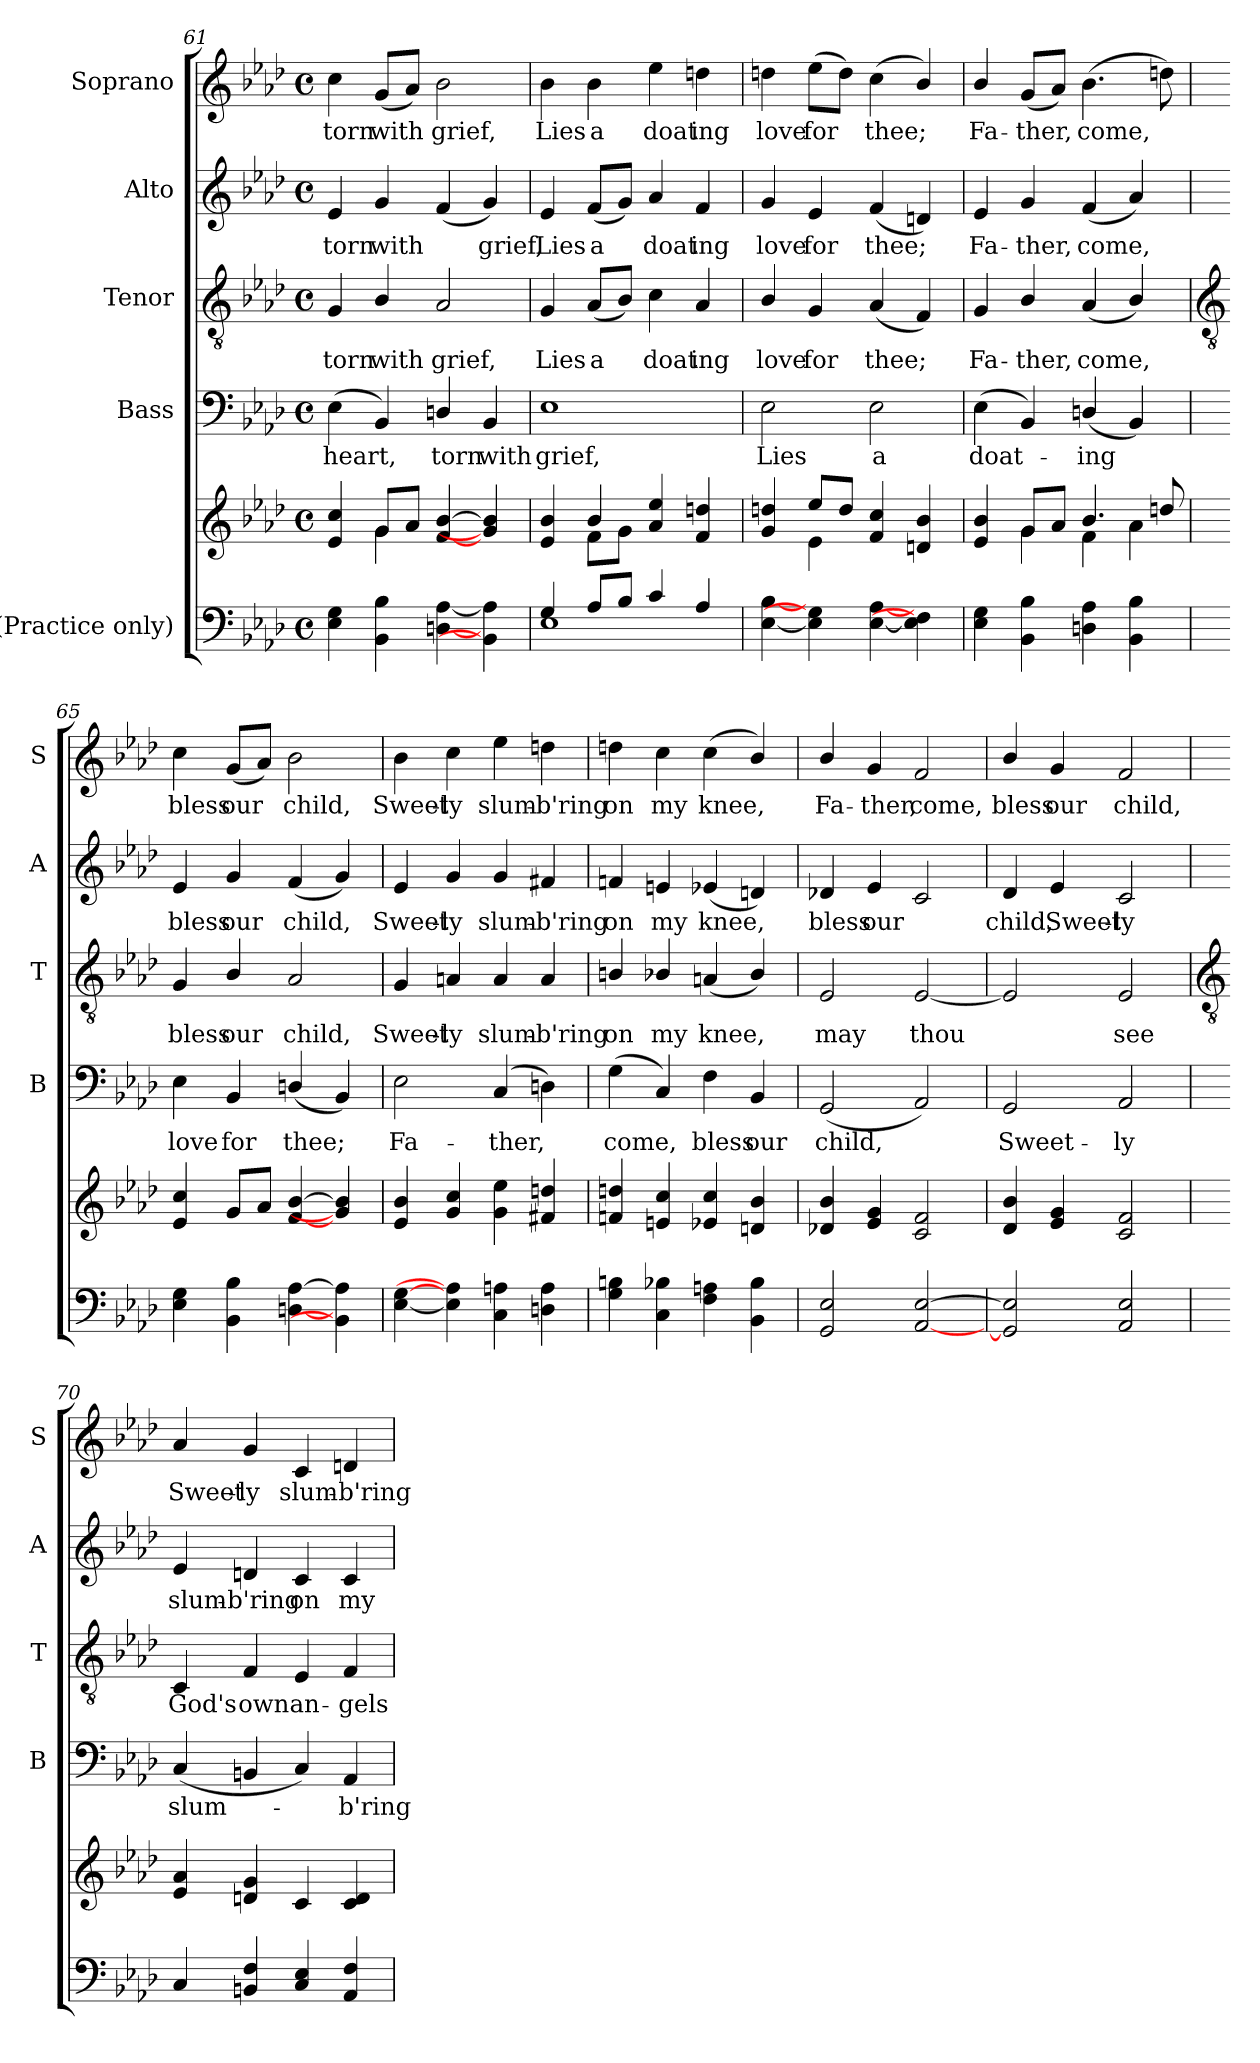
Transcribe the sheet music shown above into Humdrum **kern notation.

**kern	**kern	**kern	**text	**kern	**text	**kern	**text	**kern	**text
*part5	*part5	*part4	*part4	*part3	*part3	*part2	*part2	*part1	*part1
*staff6	*staff5	*staff4	*staff4	*staff3	*staff3	*staff2	*staff2	*staff1	*staff1
*I"(Practice only)	*	*I"Bass	*	*I"Tenor	*	*I"Alto	*	*I"Soprano	*
*	*	*I'B	*	*I'T	*	*I'A	*	*I'S	*
*clefF4	*clefG2	*clefF4	*	*clefGv2	*	*clefG2	*	*clefG2	*
*k[b-e-a-d-]	*k[b-e-a-d-]	*k[b-e-a-d-]	*	*k[b-e-a-d-]	*	*k[b-e-a-d-]	*	*k[b-e-a-d-]	*
*A-:	*A-:	*A-:	*	*A-:	*	*A-:	*	*A-:	*
*M4/4	*M4/4	*M4/4	*	*M4/4	*	*M4/4	*	*M4/4	*
*met(c)	*met(c)	*met(c)	*	*met(c)	*	*met(c)	*	*met(c)	*
=61	=61	=61	=61	=61	=61	=61	=61	=61	=61
*^	*^	*	*	*	*	*	*	*	*
!	!	!	!	!	!LO:LY:b	!	!LO:LY:b	!	!LO:LY:b	!	!LO:LY:b
1ryy	4E-\ 4G\	4e-/ 4cc/	4ryy	(<4E-	heart,	4G	torn	4e-	torn	4cc	torn
!	!	!	!	!	!	!	!LO:LY:b	!	!LO:LY:b	!	!LO:LY:b
.	4BB-\ 4B-\	8g/L	4g\	4BB-)	.	4B-/	with	4g	with	(<8gL	with
.	.	8a-/J	.	.	.	.	.	.	.	8a-J)	.
!	!	!	!	!	!LO:LY:b	!	!LO:LY:b	!	!	!	!LO:LY:b
.	[4Dn\ [4A-\	[4f/ [4b-/	2ryy	4Dn/	torn	2A-	grief,	(<4f	.	2b-	grief,
!	!	!	!	!	!LO:LY:b	!	!	!	!LO:LY:b	!	!
.	4BB-\] 4A-\]	4g/] 4b-/]	.	4BB-	with	.	.	4g)	grief,	.	.
=62	=62	=62	=62	=62	=62	=62	=62	=62	=62	=62	=62
!	!	!	!	!	!LO:LY:b	!	!LO:LY:b	!	!LO:LY:b	!	!LO:LY:b
4G/	1E-\	4e-/ 4b-/	4ryy	1E-	grief,	4G	Lies	4e-	Lies	4b-	Lies
!	!	!	!	!	!	!	!LO:LY:b	!	!LO:LY:b	!	!LO:LY:b
8A-/L	.	4b-/	8f\L	.	.	(<8A-L	a	(<8fL	a	4b-	a
8B-/J	.	.	8g\J	.	.	8B-J)	.	8gJ)	.	.	.
!	!	!	!	!	!	!	!LO:LY:b	!	!LO:LY:b	!	!LO:LY:b
4c/	.	4a-/ 4ee-/	2ryy	.	.	4c	doat-	4a-	doat-	4ee-	doat-
!	!	!	!	!	!	!	!LO:LY:b	!	!LO:LY:b	!	!LO:LY:b
4A-/	.	4f/ 4ddn/	.	.	.	4A-	-ing	4f	-ing	4ddn	-ing
=63	=63	=63	=63	=63	=63	=63	=63	=63	=63	=63	=63
!	!	!	!	!	!LO:LY:b	!	!LO:LY:b	!	!LO:LY:b	!	!LO:LY:b
1ryy	[4E-\ [4B-\	4g/ 4ddn/	4ryy	2E-	Lies	4B-/	love	4g	love	4ddn	love
!	!	!	!	!	!	!	!LO:LY:b	!	!LO:LY:b	!	!LO:LY:b
.	4E-\] 4G\]	8ee-/L	4e-\	.	.	4G	for	4e-	for	(>8ee-L	for
.	.	8dd/J	.	.	.	.	.	.	.	8ddJ)	.
!	!	!	!	!	!LO:LY:b	!	!LO:LY:b	!	!LO:LY:b	!	!LO:LY:b
.	[4E-\ [4A-\	4f/ 4cc/	2ryy	2E-	a	(<4A-	thee;	(<4f	thee;	(<4cc	thee;
.	4E-\] 4F\]	4dn/ 4b-/	.	.	.	4F)	.	4dn)	.	4b-/)	.
=64	=64	=64	=64	=64	=64	=64	=64	=64	=64	=64	=64
!	!	!	!	!	!LO:LY:b	!	!LO:LY:b	!	!LO:LY:b	!	!LO:LY:b
1ryy	4E-\ 4G\	4e-/ 4b-/	4ryy	(<4E-	doat-	4G	Fa-	4e-	Fa-	4b-/	Fa-
!	!	!	!	!	!	!	!LO:LY:b	!	!LO:LY:b	!	!LO:LY:b
.	4BB-\ 4B-\	8g/L	4g\	4BB-)	.	4B-/	-ther,	4g	-ther,	(<8gL	-ther,
.	.	8a-/J	.	.	.	.	.	.	.	8a-J)	.
!	!	!	!	!	!LO:LY:b	!	!LO:LY:b	!	!LO:LY:b	!	!LO:LY:b
.	4Dn\ 4A-\	4.b-/	4f\	(<4Dn/	ing	(<4A-	come,	(<4f	come,	(>4.b-	come,
.	4BB-\ 4B-\	.	4a-\	4BB-)	.	4B-/)	.	4a-)	.	.	.
.	.	8ddn/	.	.	.	.	.	.	.	8ddn)	.
*v	*v	*	*	*	*	*	*	*	*	*	*
*	*v	*v	*	*	*	*	*	*	*	*
!!LO:LB:g=z
=65	=65	=65	=65	=65	=65	=65	=65	=65	=65
*	*	*	*	*clefGv2	*	*	*	*	*
!	!	!	!LO:LY:b	!	!LO:LY:b	!	!LO:LY:b	!	!LO:LY:b
4E- 4G	4e- 4cc	4E-	love	4G	bless	4e-	bless	4cc	bless
!	!	!	!LO:LY:b	!	!LO:LY:b	!	!LO:LY:b	!	!LO:LY:b
4BB- 4B-	8gL	4BB-	for	4B-/	our	4g	our	(<8gL	our
.	8a-J	.	.	.	.	.	.	8a-J)	.
!	!	!	!LO:LY:b	!	!LO:LY:b	!	!LO:LY:b	!	!LO:LY:b
[4Dn\ [4A-\	[4f [4b-	(<4Dn/	thee;	2A-	child,	(<4f	child,	2b-	child,
4BB-] 4A-]	4g] 4b-]	4BB-)	.	.	.	4g)	.	.	.
=66	=66	=66	=66	=66	=66	=66	=66	=66	=66
!	!	!	!LO:LY:b	!	!LO:LY:b	!	!LO:LY:b	!	!LO:LY:b
[4E- [4G	4e- 4b-	2E-	Fa-	4G	Sweet-	4e-	Sweet-	4b-	Sweet-
!	!	!	!	!	!LO:LY:b	!	!LO:LY:b	!	!LO:LY:b
4E-] 4A]	4g 4cc	.	.	4An	-ly	4g	-ly	4cc	-ly
!	!	!	!LO:LY:b	!	!LO:LY:b	!	!LO:LY:b	!	!LO:LY:b
4C 4A	4g 4ee-	(<4C	-ther,	4A	slum-	4g	slum-	4ee-	slum-
!	!	!	!	!	!LO:LY:b	!	!LO:LY:b	!	!LO:LY:b
4Dn 4A	4f#X 4ddn	4Dn)	.	4A	-b'ring	4f#X	-b'ring	4ddn	-b'ring
=67	=67	=67	=67	=67	=67	=67	=67	=67	=67
!	!	!	!LO:LY:b	!	!LO:LY:b	!	!LO:LY:b	!	!LO:LY:b
4G 4Bn	4fn 4ddn	(<4G	come,	4Bn/	on	4fn	on	4ddn	on
!	!	!	!	!	!LO:LY:b	!	!LO:LY:b	!	!LO:LY:b
4C 4B-X	4en 4cc	4C)	.	4B-X/	my	4en	my	4cc	my
!	!	!	!LO:LY:b	!	!LO:LY:b	!	!LO:LY:b	!	!LO:LY:b
4F 4An	4e-X 4cc	4F	bless	(<4An	knee,	(<4e-X	knee,	(<4cc	knee,
!	!	!	!LO:LY:b	!	!	!	!	!	!
4BB- 4B-	4dn/ 4b-/	4BB-	our	4B-/)	.	4dn)	.	4b-/)	.
=68	=68	=68	=68	=68	=68	=68	=68	=68	=68
!	!	!	!LO:LY:b	!	!LO:LY:b	!	!LO:LY:b	!	!LO:LY:b
2GG 2E-	4d-X/ 4b-/	(<2GG	child,	2E-	may	4d-X	bless	4b-/	Fa-
!	!	!	!	!	!	!	!LO:LY:b	!	!LO:LY:b
.	4e- 4g	.	.	.	.	4e-	our	4g	-ther,
!	!	!	!	!	!LO:LY:b	!	!	!	!LO:LY:b
[2AA- [2E-	2c 2f	2AA-)	.	[2E-	thou	2c	.	2f	come,
=69	=69	=69	=69	=69	=69	=69	=69	=69	=69
!	!	!	!LO:LY:b	!	!	!	!LO:LY:b	!	!LO:LY:b
2GG] 2E-]	4d-/ 4b-/	2GG	Sweet-	2E-]	.	4d-	child,	4b-/	bless
!	!	!	!	!	!	!	!LO:LY:b	!	!LO:LY:b
.	4e- 4g	.	.	.	.	4e-	Sweet-	4g	our
!	!	!	!LO:LY:b	!	!LO:LY:b	!	!LO:LY:b	!	!LO:LY:b
2AA- 2E-	2c 2f	2AA-	-ly	2E-	see	2c	-ly	2f	child,
!!LO:LB:g=z
=70	=70	=70	=70	=70	=70	=70	=70	=70	=70
*	*	*	*	*clefGv2	*	*	*	*	*
*^	*^	*	*	*	*	*	*	*	*
!	!	!	!	!	!LO:LY:b	!	!LO:LY:b	!	!LO:LY:b	!	!LO:LY:b
4C	1ryy	4e- 4a-	1ryy	(<4C	slum-	4C	God's	4e-	slum-	4a-	Sweet-
!	!	!	!	!	!	!	!LO:LY:b	!	!LO:LY:b	!	!LO:LY:b
4BBn 4F	.	4dn 4g	.	4BBn	.	4F	own	4dn	-b'ring	4g	-ly
!	!	!	!	!	!	!	!LO:LY:b	!	!LO:LY:b	!	!LO:LY:b
4C 4E-	.	4c	.	4C)	.	4E-	an-	4c	on	4c	slum-
!	!	!	!	!	!LO:LY:b	!	!LO:LY:b	!	!LO:LY:b	!	!LO:LY:b
4AA- 4F	.	4c 4d	.	4AA-	-b'ring	4F	-gels	4c	my	4dn	-b'ring
*v	*v	*	*	*	*	*	*	*	*	*	*
*	*v	*v	*	*	*	*	*	*	*	*
=	=	=	=	=	=	=	=	=	=
*-	*-	*-	*-	*-	*-	*-	*-	*-	*-
